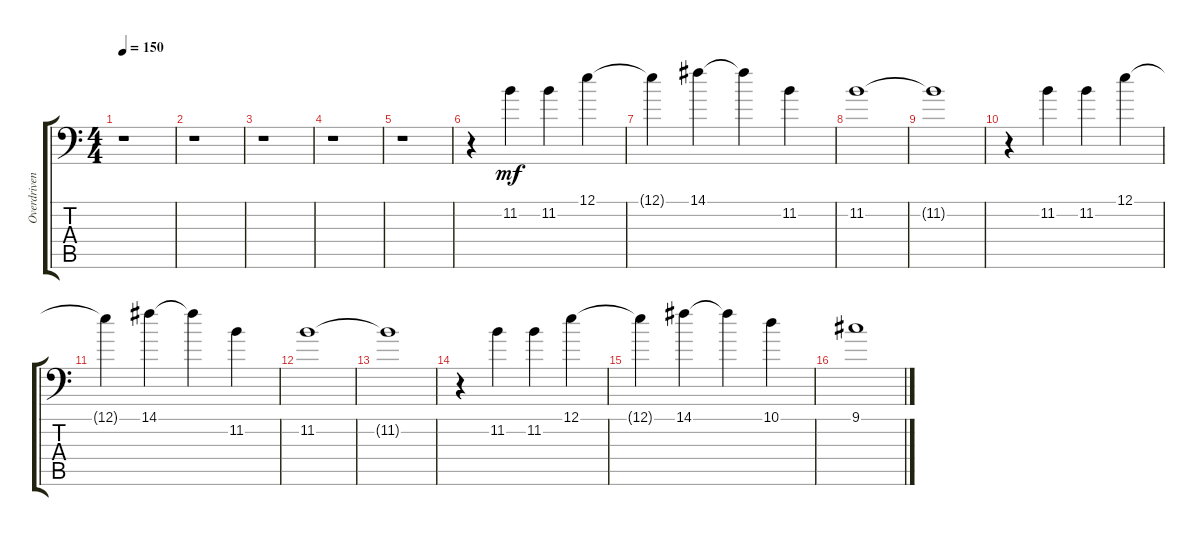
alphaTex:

\track ("Overdriven Guitar" "Overdriven") {instrument overdrivenguitar}
\staff {score tabs}
\tuning (E3 C3 G2 D2 A1 D1) {hide}
\ts (4 4)
\tempo 150
\clef f4
\ks c
r.1{dy mf} |
r.1 |
r.1 |
r.1 |
r.1 |
r.4 11.2.4 11.2.4 12.1.4 |
12.1{t}.4 14.1.4 14.1{t}.4 11.2.4 |
11.2.1 |
11.2{t}.1 |
r.4 11.2.4 11.2.4 12.1.4 |
12.1{t}.4 14.1.4 14.1{t}.4 11.2.4 |
11.2.1 |
11.2{t}.1 |
r.4 11.2.4 11.2.4 12.1.4 |
12.1{t}.4 14.1.4 14.1{t}.4 10.1.4 |
9.1.1
